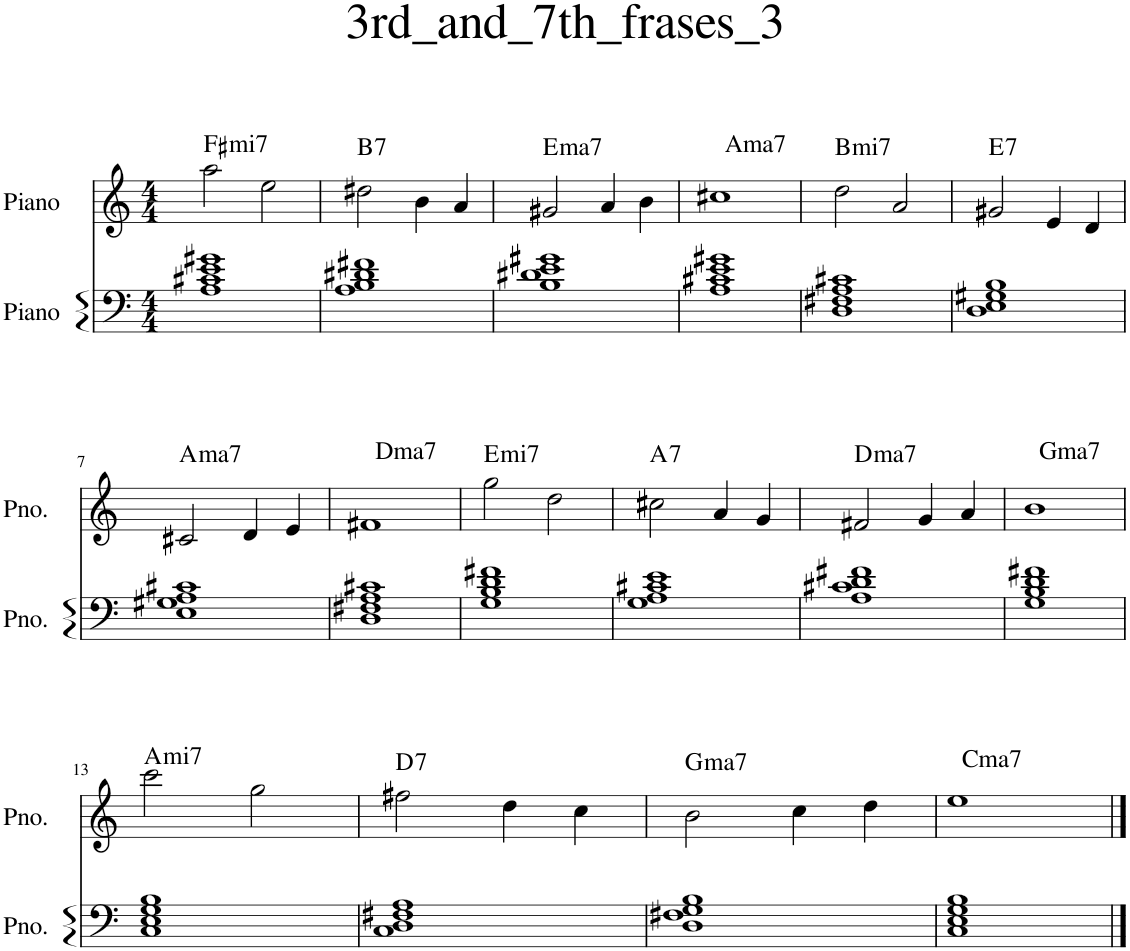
**kern	**kern	**harte
*part2	*part1	*part1
*staff2	*staff1	*
*I"Piano	*I"Piano	*
*I'Pno.	*I'Pno.	*
*clefF4	*clefG2	*
*k[]	*k[]	*
*M4/4	*M4/4	*
=1	=1	=1
!	!	!LO:H:kt=mi7
1A 1c#X 1e 1g#X	2aa\	F#:min7
.	2ee\	.
=2	=2	=2
!	!	!LO:H:kt=7
1A 1B 1d#X 1f#X	2dd#X\	B:7
.	4b\	.
.	4a/	.
=3	=3	=3
!	!	!LO:H:kt=ma7
1B 1d#X 1e 1g#X	2g#X/	E:maj7
.	4a/	.
.	4b\	.
=4	=4	=4
!	!LO:TX:a:t=Ama7	!
1A 1c#X 1e 1g#X	1cc#X	.
=5	=5	=5
!	!	!LO:H:kt=mi7
1D 1F#X 1A 1c#X	2dd\	B:min7
.	2a/	.
=6	=6	=6
!	!	!LO:H:kt=7
1D 1E 1G#X 1B	2g#X/	E:7
.	4e/	.
.	4d/	.
!!LO:LB:g=z
=7	=7	=7
!	!	!LO:H:kt=ma7
1E 1G#X 1A 1c#X	2c#X/	A:maj7
.	4d/	.
.	4e/	.
=8	=8	=8
!	!LO:TX:a:t=Dma7	!
1D 1F#X 1A 1c#X	1f#X	.
=9	=9	=9
!	!	!LO:H:kt=mi7
1G 1B 1d 1f#X	2gg\	E:min7
.	2dd\	.
=10	=10	=10
!	!	!LO:H:kt=7
1G 1A 1c#X 1e	2cc#X\	A:7
.	4a/	.
.	4g/	.
=11	=11	=11
!	!	!LO:H:kt=ma7
1A 1c#X 1d 1f#X	2f#X/	D:maj7
.	4g/	.
.	4a/	.
=12	=12	=12
!	!LO:TX:a:t=Gma7	!
1G 1B 1d 1f#X	1b	.
!!LO:LB:g=z
=13	=13	=13
!	!	!LO:H:kt=mi7
1C 1E 1G 1B	2ccc\	A:min7
.	2gg\	.
=14	=14	=14
!	!	!LO:H:kt=7
1C 1D 1F#X 1A	2ff#X\	D:7
.	4dd\	.
.	4cc\	.
=15	=15	=15
!	!	!LO:H:kt=ma7
1D 1F#X 1G 1B	2b\	G:maj7
.	4cc\	.
.	4dd\	.
=16	=16	=16
!	!LO:TX:a:t=Cma7	!
1C 1E 1G 1B	1ee	.
==	==	==
*-	*-	*-
